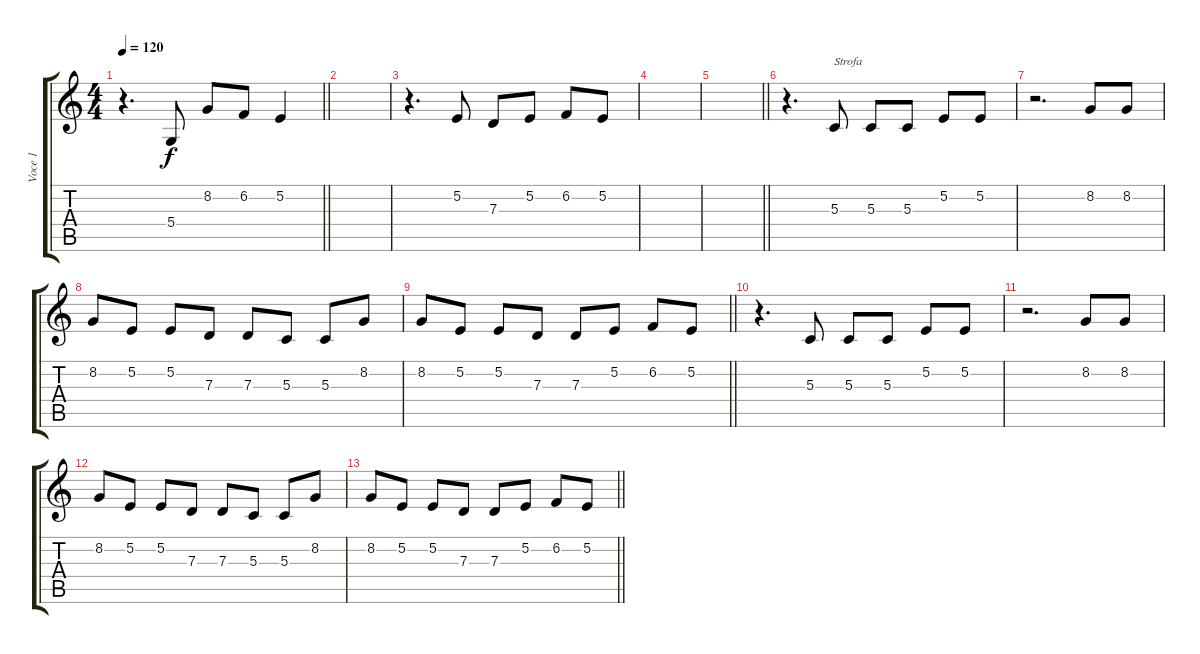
\track ("Voce 1" "Voce 1") {instrument lead1square}
\staff {score tabs}
\tuning (E4 B3 G3 D3 A2 E2) {hide}
\ts (4 4)
\tempo 120
\clef g2
\barLineRight lightlight
\ks c
r.4{d dy f} 5.4.8 8.2.8 6.2.8 5.2.4 |
|
r.4{d} 5.2.8 7.3.8 5.2.8 6.2.8 5.2.8 |
|
\barLineRight lightlight
|
r.4{d} 5.3.8{txt "Strofa"} 5.3.8 5.3.8 5.2.8 5.2.8 |
r.2{d} 8.2.8 8.2.8 |
8.2.8 5.2.8 5.2.8 7.3.8 7.3.8 5.3.8 5.3.8 8.2.8 |
\barLineRight lightlight
8.2.8 5.2.8 5.2.8 7.3.8 7.3.8 5.2.8 6.2.8 5.2.8 |
r.4{d} 5.3.8 5.3.8 5.3.8 5.2.8 5.2.8 |
r.2{d} 8.2.8 8.2.8 |
8.2.8 5.2.8 5.2.8 7.3.8 7.3.8 5.3.8 5.3.8 8.2.8 |
\barLineRight lightlight
8.2.8 5.2.8 5.2.8 7.3.8 7.3.8 5.2.8 6.2.8 5.2.8
